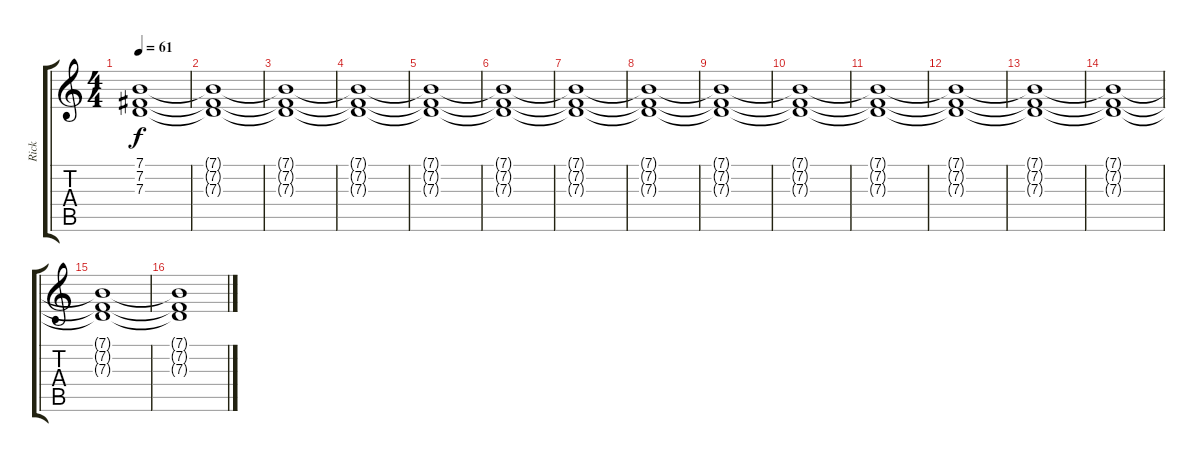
\track ("Rick" "Rick") {instrument acousticgrandpiano}
\staff {score tabs}
\tuning (E4 B3 G3 D3 A2 E2) {hide}
\ts (4 4)
\tempo 61
\clef g2
\ks c
(7.1{t} 7.2{t} 7.3{t}).1{dy f} |
(7.1{t} 7.2{t} 7.3{t}).1 |
(7.1{t} 7.2{t} 7.3{t}).1 |
(7.1{t} 7.2{t} 7.3{t}).1 |
(7.1{t} 7.2{t} 7.3{t}).1 |
(7.1{t} 7.2{t} 7.3{t}).1 |
(7.1{t} 7.2{t} 7.3{t}).1 |
(7.1{t} 7.2{t} 7.3{t}).1 |
(7.1{t} 7.2{t} 7.3{t}).1 |
(7.1{t} 7.2{t} 7.3{t}).1 |
(7.1{t} 7.2{t} 7.3{t}).1 |
(7.1{t} 7.2{t} 7.3{t}).1 |
(7.1{t} 7.2{t} 7.3{t}).1 |
(7.1{t} 7.2{t} 7.3{t}).1 |
(7.1{t} 7.2{t} 7.3{t}).1 |
(7.1{t} 7.2{t} 7.3{t}).1
